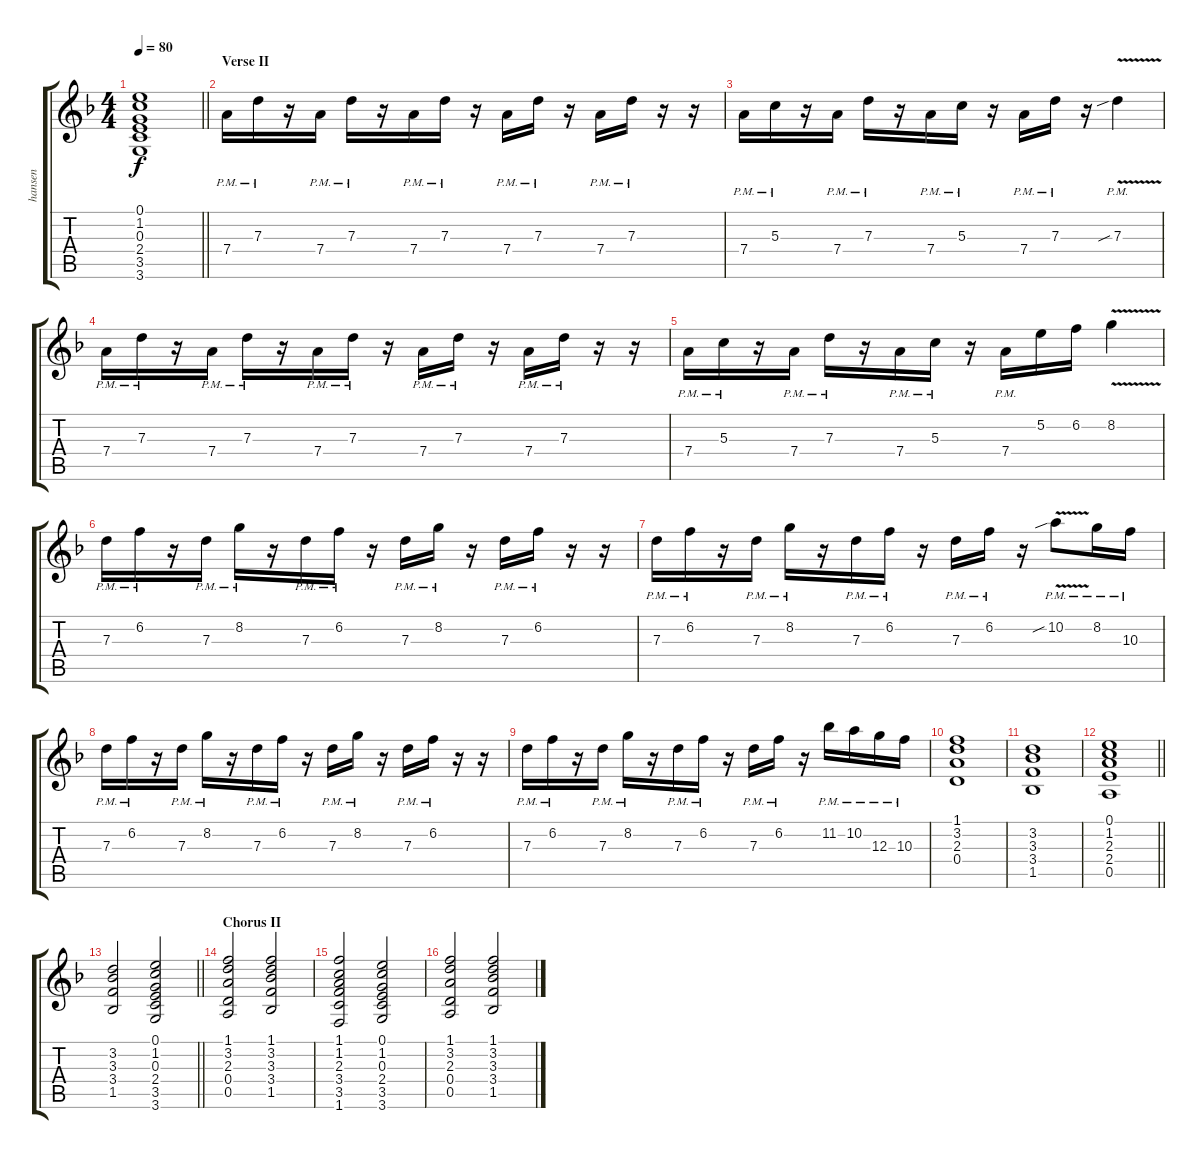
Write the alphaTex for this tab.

\track ("hansen" "hansen") {instrument distortionguitar}
\staff {score tabs}
\tuning (E4 B3 G3 D3 A2 E2) {hide}
\ts (4 4)
\tempo 80
\clef g2
\barLineRight lightlight
\ks f
(0.1 1.2 0.3 2.4 3.5 3.6).1{dy f} |
\section ("" "Verse II")
7.4{pm}.16 7.3{pm}.16 r.16 7.4{pm}.16 7.3{pm}.16 r.16 7.4{pm}.16 7.3{pm}.16 r.16 7.4{pm}.16 7.3{pm}.16 r.16 7.4{pm}.16 7.3{pm}.16 r.16 r.16 |
7.4{pm}.16 5.3{pm}.16 r.16 7.4{pm}.16 7.3{pm}.16 r.16 7.4{pm}.16 5.3{pm}.16 r.16 7.4{pm}.16 7.3{pm}.16 r.16 7.3{v sib pm}.4 |
7.4{pm}.16 7.3{pm}.16 r.16 7.4{pm}.16 7.3{pm}.16 r.16 7.4{pm}.16 7.3{pm}.16 r.16 7.4{pm}.16 7.3{pm}.16 r.16 7.4{pm}.16 7.3{pm}.16 r.16 r.16 |
7.4{pm}.16 5.3{pm}.16 r.16 7.4{pm}.16 7.3{pm}.16 r.16 7.4{pm}.16 5.3{pm}.16 r.16 7.4{pm}.16 5.2.16 6.2.16 8.2{v}.4 |
7.3{pm}.16 6.2{pm}.16 r.16 7.3{pm}.16 8.2{pm}.16 r.16 7.3{pm}.16 6.2{pm}.16 r.16 7.3{pm}.16 8.2{pm}.16 r.16 7.3{pm}.16 6.2{pm}.16 r.16 r.16 |
7.3{pm}.16 6.2{pm}.16 r.16 7.3{pm}.16 8.2{pm}.16 r.16 7.3{pm}.16 6.2{pm}.16 r.16 7.3{pm}.16 6.2{pm}.16 r.16 10.2{v sib pm}.8 8.2{pm}.16 10.3{pm}.16 |
7.3{pm}.16 6.2{pm}.16 r.16 7.3{pm}.16 8.2{pm}.16 r.16 7.3{pm}.16 6.2{pm}.16 r.16 7.3{pm}.16 8.2{pm}.16 r.16 7.3{pm}.16 6.2{pm}.16 r.16 r.16 |
7.3{pm}.16 6.2{pm}.16 r.16 7.3{pm}.16 8.2{pm}.16 r.16 7.3{pm}.16 6.2{pm}.16 r.16 7.3{pm}.16 6.2{pm}.16 r.16 11.2{pm}.16 10.2{pm}.16 12.3{pm}.16 10.3{pm}.16 |
(1.1 3.2 2.3 0.4).1 |
(3.2 3.3 3.4 1.5).1 |
\barLineRight lightlight
(0.1 1.2 2.3 2.4 0.5).1 |
\section ("" "")
\barLineRight lightlight
(3.2 3.3 3.4 1.5).2 (0.1 1.2 0.3 2.4 3.5 3.6).2 |
\section ("" "Chorus II")
(1.1 3.2 2.3 0.4 0.5).2 (1.1 3.2 3.3 3.4 1.5).2 |
(1.1 1.2 2.3 3.4 3.5 1.6).2 (0.1 1.2 0.3 2.4 3.5 3.6).2 |
(1.1 3.2 2.3 0.4 0.5).2 (1.1 3.2 3.3 3.4 1.5).2
